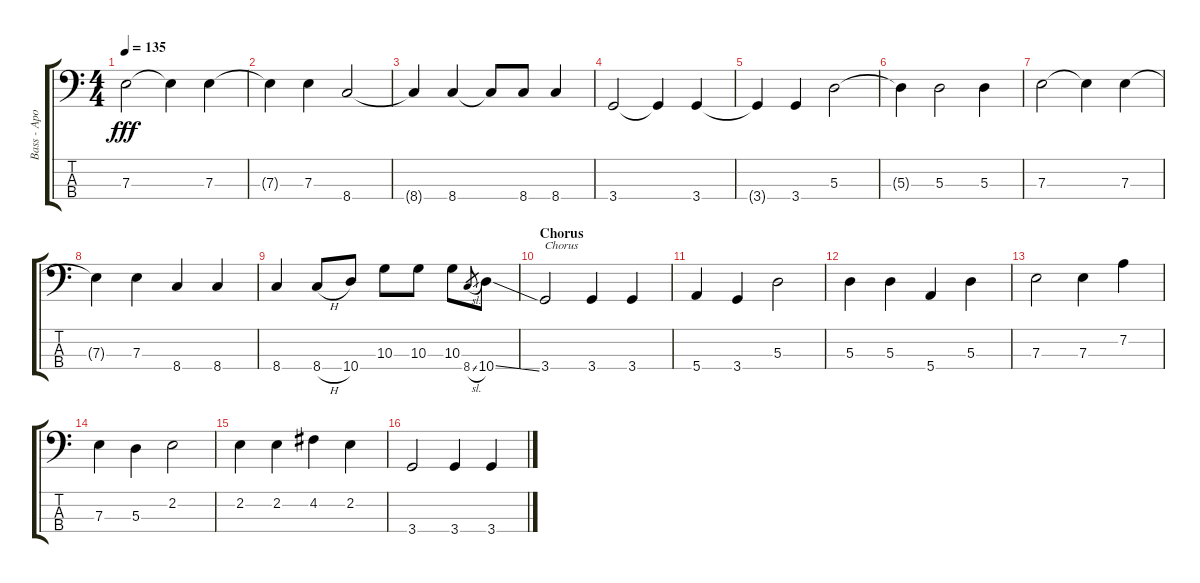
\track ("Bass - Apoio" "Bass - Apo") {instrument acousticguitarsteel}
\staff {score tabs}
\tuning (G2 D2 A1 E1) {hide}
\ts (4 4)
\tempo 135
\clef f4
\ks c
7.3.2{dy fff} 7.3{t}.4 7.3.4 |
7.3{t}.4 7.3.4 8.4.2 |
8.4{t}.4 8.4.4 8.4{t}.8 8.4.8 8.4.4 |
3.4.2 3.4{t}.4 3.4.4 |
3.4{t}.4 3.4.4 5.3.2 |
5.3{t}.4 5.3.2 5.3.4 |
7.3.2 7.3{t}.4 7.3.4 |
7.3{t}.4 7.3.4 8.4.4 8.4.4 |
8.4.4 8.4{h}.8 10.4.8 10.3.8 10.3.8 10.3.8 8.4{sl}.8{gr} 10.4{ss}.8 |
\section ("" "Chorus")
3.4.2{txt "Chorus"} 3.4.4 3.4.4 |
5.4.4 3.4.4 5.3.2 |
5.3.4 5.3.4 5.4.4 5.3.4 |
7.3.2 7.3.4 7.2.4 |
7.3.4 5.3.4 2.2.2 |
2.2.4 2.2.4 4.2.4 2.2.4 |
3.4.2 3.4.4 3.4.4
